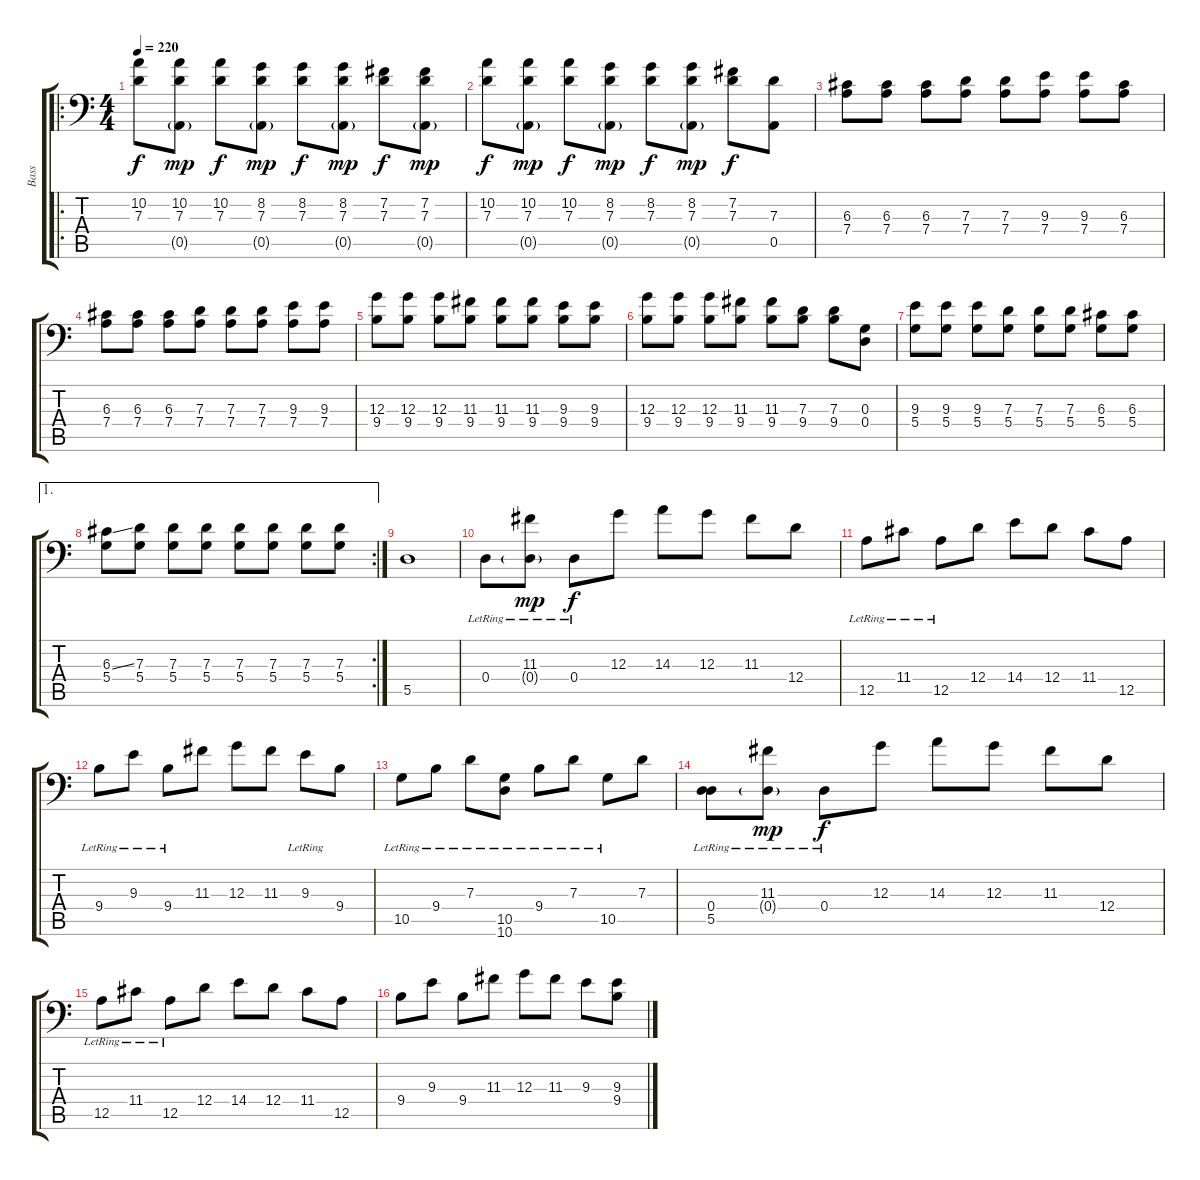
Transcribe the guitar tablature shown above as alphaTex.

\track ("Bass" "Bass") {instrument electricbassfinger}
\staff {score tabs}
\tuning (E3 B2 G2 D2 A1 E1) {hide}
\ro
\ts (4 4)
\tempo 220
\tempo 150
\tempo 220
\clef f4
\ks c
(10.2 7.3).8{dy f instrument electricbassfinger} (10.2 7.3 0.5{g}).8{dy mp} (10.2 7.3).8{dy f} (8.2 7.3 0.5{g}).8{dy mp} (8.2 7.3).8{dy f} (8.2 7.3 0.5{g}).8{dy mp} (7.2 7.3).8{dy f} (7.2 7.3 0.5{g}).8{dy mp} |
(10.2 7.3).8{dy f} (10.2 7.3 0.5{g}).8{dy mp} (10.2 7.3).8{dy f} (8.2 7.3 0.5{g}).8{dy mp} (8.2 7.3).8{dy f} (8.2 7.3 0.5{g}).8{dy mp} (7.2 7.3).8{dy f} (7.3 0.5).8 |
(6.3 7.4).8 (6.3 7.4).8 (6.3 7.4).8 (7.3 7.4).8 (7.3 7.4).8 (9.3 7.4).8 (9.3 7.4).8 (6.3 7.4).8 |
(6.3 7.4).8 (6.3 7.4).8 (6.3 7.4).8 (7.3 7.4).8 (7.3 7.4).8 (7.3 7.4).8 (9.3 7.4).8 (9.3 7.4).8 |
(12.3 9.4).8 (12.3 9.4).8 (12.3 9.4).8 (11.3 9.4).8 (11.3 9.4).8 (11.3 9.4).8 (9.3 9.4).8 (9.3 9.4).8 |
(12.3 9.4).8 (12.3 9.4).8 (12.3 9.4).8 (11.3 9.4).8 (11.3 9.4).8 (7.3 9.4).8 (7.3 9.4).8 (0.3 0.4).8 |
(9.3 5.4).8 (9.3 5.4).8 (9.3 5.4).8 (7.3 5.4).8 (7.3 5.4).8 (7.3 5.4).8 (6.3 5.4).8 (6.3 5.4).8 |
\ae 1
\rc 2
(6.3{ss} 5.4).8 (7.3 5.4).8 (7.3 5.4).8 (7.3 5.4).8 (7.3 5.4).8 (7.3 5.4).8 (7.3 5.4).8 (7.3 5.4).8 |
5.5.1 |
0.4{lr}.8 (11.3{lr} 0.4{g}).8{dy mp} 0.4{lr}.8{dy f} 12.3.8 14.3.8 12.3.8 11.3.8 12.4.8 |
12.5{lr}.8 11.4{lr}.8 12.5{lr}.8 12.4.8 14.4.8 12.4.8 11.4.8 12.5.8 |
9.4{lr}.8 9.3{lr}.8 9.4{lr}.8 11.3.8 12.3.8 11.3.8 9.3{lr}.8 9.4.8 |
10.5{lr}.8 9.4{lr}.8 7.3{lr}.8 (10.5{lr} 10.6{lr}).8 9.4{lr}.8 7.3{lr}.8 10.5{lr}.8 7.3.8 |
(0.4{lr} 5.5).8 (11.3{lr} 0.4{g}).8{dy mp} 0.4{lr}.8{dy f} 12.3.8 14.3.8 12.3.8 11.3.8 12.4.8 |
12.5{lr}.8 11.4{lr}.8 12.5{lr}.8 12.4.8 14.4.8 12.4.8 11.4.8 12.5.8 |
9.4.8 9.3.8 9.4.8 11.3.8 12.3.8 11.3.8 9.3.8 (9.3 9.4).8
